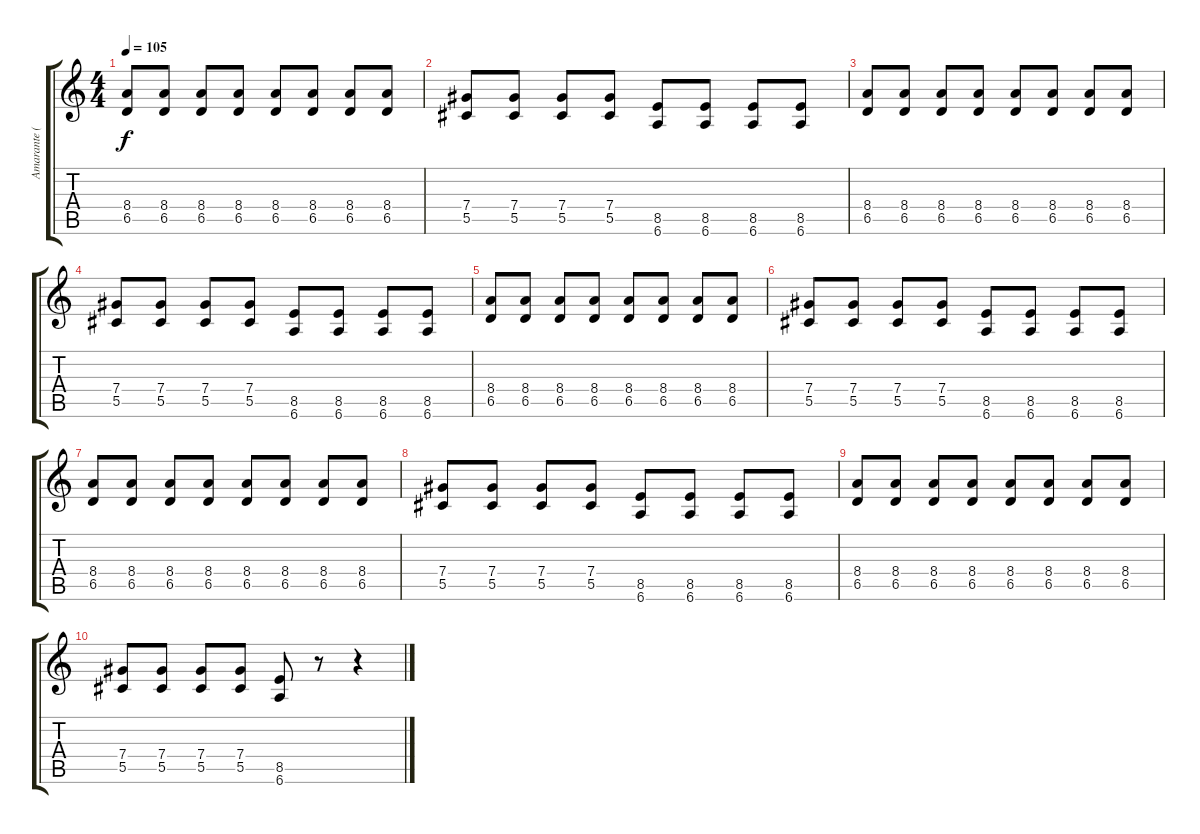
\track ("Amarante (Guitar)" "Amarante (") {instrument electricguitarjazz}
\staff {score tabs}
\tuning (Eb4 Bb3 Gb3 Db3 Ab2 Eb2) {hide}
\ts (4 4)
\tempo 105
\clef g2
\ks c
(8.4 6.5).8{dy f} (8.4 6.5).8 (8.4 6.5).8 (8.4 6.5).8 (8.4 6.5).8 (8.4 6.5).8 (8.4 6.5).8 (8.4 6.5).8 |
(7.4 5.5).8{instrument distortionguitar} (7.4 5.5).8 (7.4 5.5).8 (7.4 5.5).8 (8.5 6.6).8 (8.5 6.6).8 (8.5 6.6).8 (8.5 6.6).8 |
(8.4 6.5).8 (8.4 6.5).8 (8.4 6.5).8 (8.4 6.5).8 (8.4 6.5).8 (8.4 6.5).8 (8.4 6.5).8 (8.4 6.5).8 |
(7.4 5.5).8{instrument distortionguitar} (7.4 5.5).8 (7.4 5.5).8 (7.4 5.5).8 (8.5 6.6).8 (8.5 6.6).8 (8.5 6.6).8 (8.5 6.6).8 |
(8.4 6.5).8 (8.4 6.5).8 (8.4 6.5).8 (8.4 6.5).8 (8.4 6.5).8 (8.4 6.5).8 (8.4 6.5).8 (8.4 6.5).8 |
(7.4 5.5).8{instrument distortionguitar} (7.4 5.5).8 (7.4 5.5).8 (7.4 5.5).8 (8.5 6.6).8 (8.5 6.6).8 (8.5 6.6).8 (8.5 6.6).8 |
(8.4 6.5).8 (8.4 6.5).8 (8.4 6.5).8 (8.4 6.5).8 (8.4 6.5).8 (8.4 6.5).8 (8.4 6.5).8 (8.4 6.5).8 |
(7.4 5.5).8{instrument distortionguitar} (7.4 5.5).8 (7.4 5.5).8 (7.4 5.5).8 (8.5 6.6).8 (8.5 6.6).8 (8.5 6.6).8 (8.5 6.6).8 |
(8.4 6.5).8 (8.4 6.5).8 (8.4 6.5).8 (8.4 6.5).8 (8.4 6.5).8 (8.4 6.5).8 (8.4 6.5).8 (8.4 6.5).8 |
(7.4 5.5).8{instrument distortionguitar} (7.4 5.5).8 (7.4 5.5).8 (7.4 5.5).8 (8.5 6.6).8 r.8 r.4
